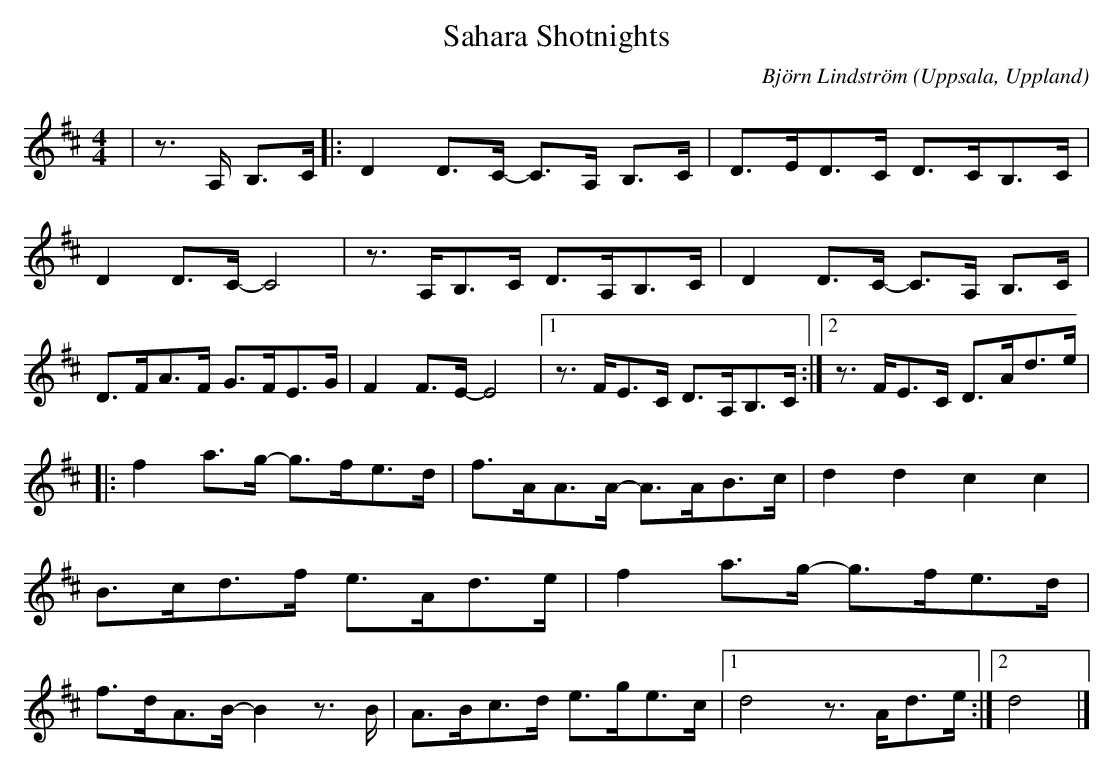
X:1
T:Sahara Shotnights
C:Björn Lindström
O:Uppsala, Uppland
Obs: Finns en MIDI-fil för varje notbild, lyssna på den övre! :0)
M:4/4
L:1/8
K:D
| z>A, B,>C |: D2 D>C - C>A, B,>C | D>ED>C D>CB,>C | D2 D>C - C4 | z>A,B,>C D>A,B,>C | D2 D>C - C>A, B,>C | D>FA>F G>FE>G | F2 F>E - E4 |1 z>FE>C D>A,B,>C :|2 z>FE>C D>Ad>e |
|: f2 a>g - g>fe>d | f>AA>A - A>AB>c | d2 d2 c2 c2 | B>cd>f e>Ad>e | f2 a>g - g>fe>d | f>dA>B - B2 z>B | A>Bc>d e>ge>c |1 d4  z>Ad>e :|2 d4 |]
